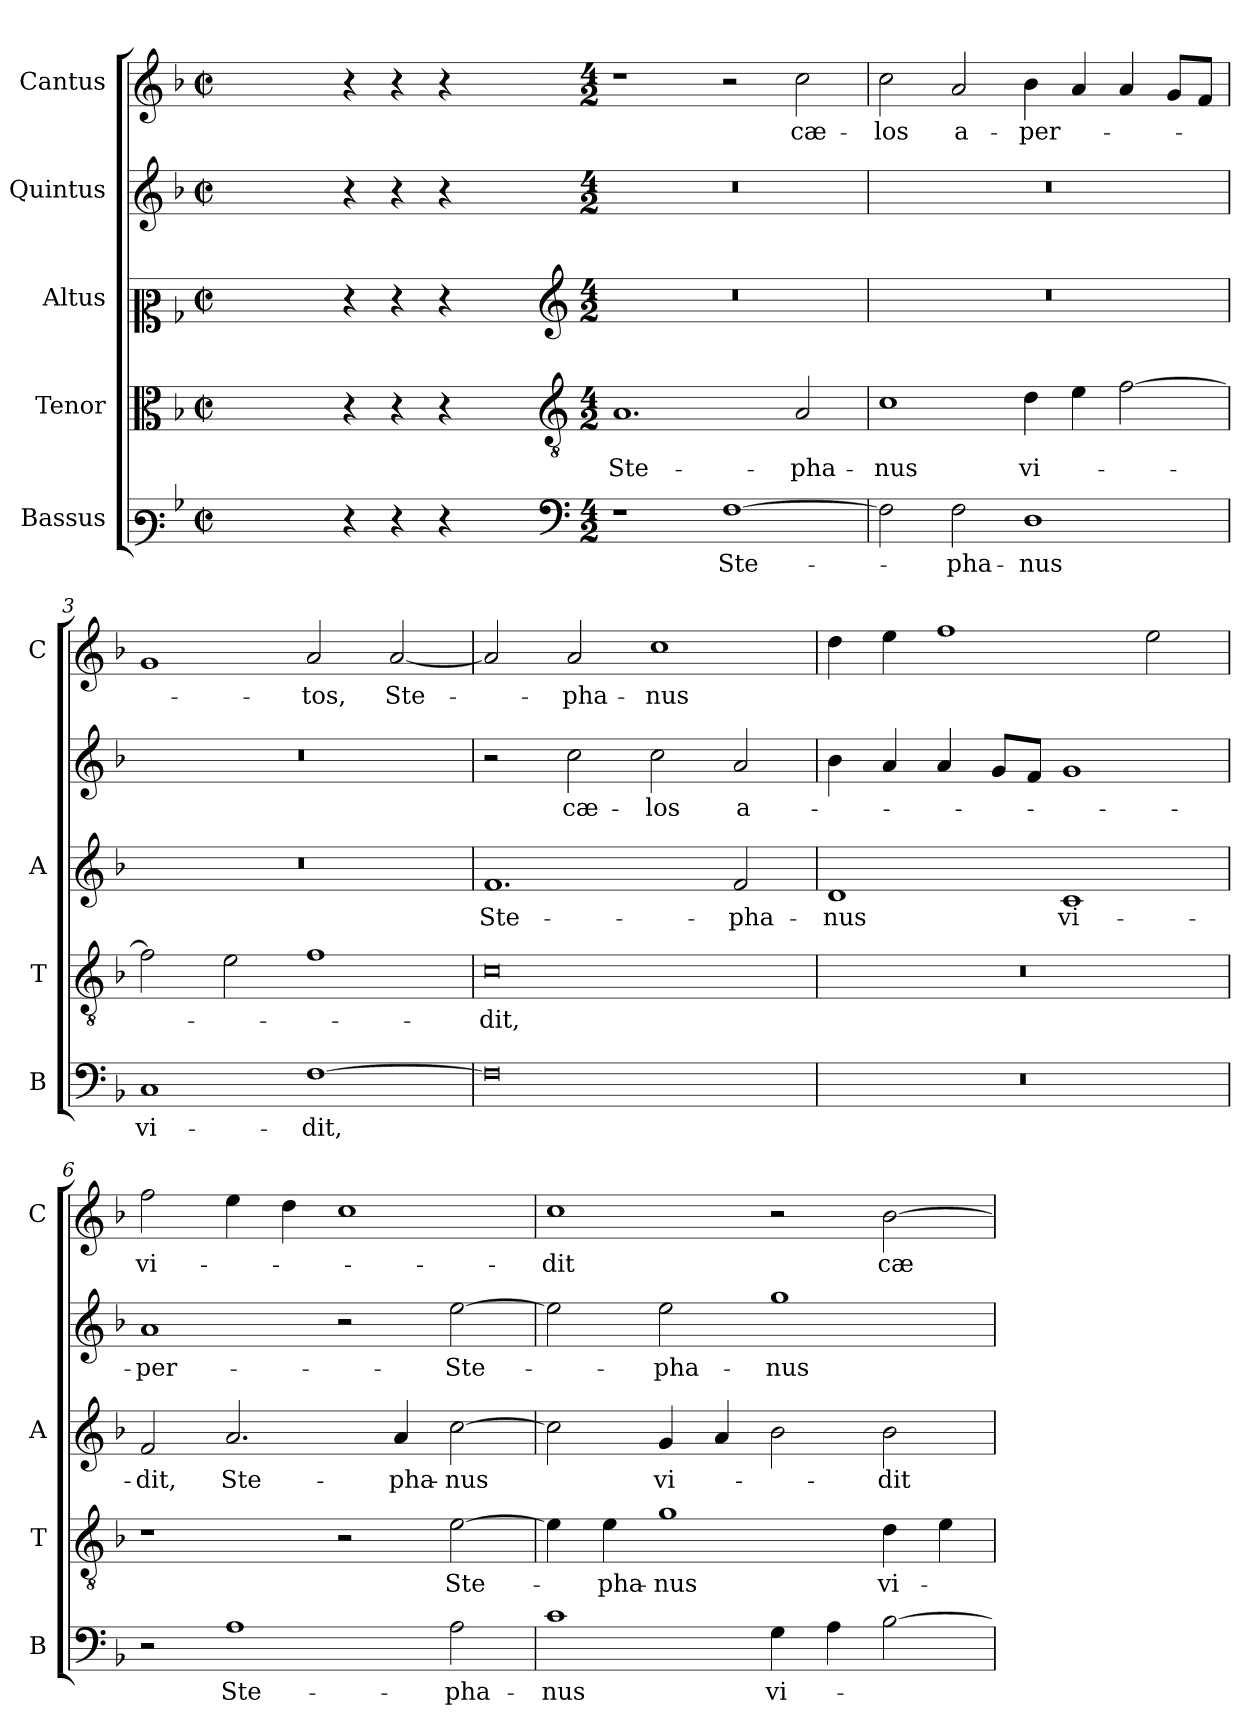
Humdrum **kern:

**kern	**text	**kern	**text	**kern	**text	**kern	**text	**kern	**text
*part5	*part5	*part4	*part4	*part3	*part3	*part2	*part2	*part1	*part1
*staff5	*staff5	*staff4	*staff4	*staff3	*staff3	*staff2	*staff2	*staff1	*staff1
*I"Bassus	*	*I"Tenor	*	*I"Altus	*	*I"Quintus	*	*I"Cantus	*
*I'B	*	*I'T	*	*I'A	*	*	*	*I'C	*
*clefF3	*	*clefC3	*	*clefC2	*	*clefG2	*	*clefG2	*
*k[b-]	*	*k[b-]	*	*k[b-]	*	*k[b-]	*	*k[b-]	*
*F:	*	*F:	*	*F:	*	*F:	*	*F:	*
*M2/2	*	*M2/2	*	*M2/2	*	*M2/2	*	*M2/2	*
*met(c|)	*	*met(c|)	*	*met(c|)	*	*met(c|)	*	*met(c|)	*
=	=	=	=	=	=	=	=	=	=
1ryy	.	1ryy	.	1ryy	.	1ryy	.	1ryy	.
=1X-	=1X-	=1X-	=1X-	=1X-	=1X-	=1X-	=1X-	=1X-	=1X-
4r	.	4r	.	4r	.	4r	.	4r	.
4r	.	4r	.	4r	.	4r	.	4r	.
4r	.	4r	.	4r	.	4r	.	4r	.
4ryy	.	4ryy	.	4ryy	.	4ryy	.	4ryy	.
=1-	=1-	=1-	=1-	=1-	=1-	=1-	=1-	=1-	=1-
*clefF4	*	*clefGv2	*	*clefG2	*	*	*	*	*
*M4/2	*	*M4/2	*	*M4/2	*	*M4/2	*	*M4/2	*
!	!	!	!LO:LY:b	!	!	!	!	!	!
1r	.	1.A	Ste-	0r	.	0r	.	1r	.
!	!LO:LY:b	!	!	!	!	!	!	!	!
[1F	Ste-	.	.	.	.	.	.	2r	.
!	!	!	!LO:LY:b	!	!	!	!	!	!LO:LY:b
.	.	2A/	-pha-	.	.	.	.	2cc\	cæ-
=2	=2	=2	=2	=2	=2	=2	=2	=2	=2
!	!	!	!LO:LY:b	!	!	!	!	!	!LO:LY:b
2F\]	.	1c	-nus	0r	.	0r	.	2cc\	-los
!	!LO:LY:b	!	!	!	!	!	!	!	!LO:LY:b
2F\	-pha-	.	.	.	.	.	.	2a/	a-
!	!LO:LY:b	!	!LO:LY:b	!	!	!	!	!	!LO:LY:b
1D	-nus	4d\	vi-	.	.	.	.	4b-\	-per-
.	.	4e\	.	.	.	.	.	4a/	.
.	.	[2f\	.	.	.	.	.	4a/	.
.	.	.	.	.	.	.	.	8g/L	.
.	.	.	.	.	.	.	.	8f/J	.
=3	=3	=3	=3	=3	=3	=3	=3	=3	=3
!	!LO:LY:b	!	!	!	!	!	!	!	!
1C	vi-	2f\]	.	0r	.	0r	.	1g	.
.	.	2e\	.	.	.	.	.	.	.
!	!LO:LY:b	!	!	!	!	!	!	!	!LO:LY:b
[1F	-dit,	1f	.	.	.	.	.	2a/	-tos,
!	!	!	!	!	!	!	!	!	!LO:LY:b
.	.	.	.	.	.	.	.	[2a/	Ste-
=4	=4	=4	=4	=4	=4	=4	=4	=4	=4
!	!	!	!LO:LY:b	!	!LO:LY:b	!	!	!	!
0F]	.	0c	-dit,	1.f	Ste-	2r	.	2a/]	.
!	!	!	!	!	!	!	!LO:LY:b	!	!LO:LY:b
.	.	.	.	.	.	2cc\	cæ-	2a/	-pha-
!	!	!	!	!	!	!	!LO:LY:b	!	!LO:LY:b
.	.	.	.	.	.	2cc\	-los	1cc	-nus
!	!	!	!	!	!LO:LY:b	!	!LO:LY:b	!	!
.	.	.	.	2f/	-pha-	2a/	a-	.	.
!!LO:LB:g=z
=5	=5	=5	=5	=5	=5	=5	=5	=5	=5
!	!	!	!	!	!LO:LY:b	!	!	!	!
0r	.	0r	.	1d	-nus	4b-\	.	4dd\	.
.	.	.	.	.	.	4a/	.	4ee\	.
.	.	.	.	.	.	4a/	.	1ff	.
.	.	.	.	.	.	8g/L	.	.	.
.	.	.	.	.	.	8f/J	.	.	.
!	!	!	!	!	!LO:LY:b	!	!	!	!
.	.	.	.	1c	vi-	1g	.	.	.
.	.	.	.	.	.	.	.	2ee\	.
=6	=6	=6	=6	=6	=6	=6	=6	=6	=6
!	!	!	!	!	!LO:LY:b	!	!LO:LY:b	!	!LO:LY:b
2r	.	1r	.	2f/	-dit,	1a	-per-	2ff\	vi-
!	!LO:LY:b	!	!	!	!LO:LY:b	!	!	!	!
1A	Ste-	.	.	2.a/	Ste-	.	.	4ee\	.
.	.	.	.	.	.	.	.	4dd\	.
.	.	2r	.	.	.	2r	.	1cc	.
!	!	!	!	!	!LO:LY:b	!	!	!	!
.	.	.	.	4a/	-pha-	.	.	.	.
!	!LO:LY:b	!	!LO:LY:b	!	!LO:LY:b	!	!LO:LY:b	!	!
2A\	-pha-	[2e\	Ste-	[2cc\	-nus	[2ee\	-Ste-	.	.
=7	=7	=7	=7	=7	=7	=7	=7	=7	=7
!	!LO:LY:b	!	!	!	!	!	!	!	!LO:LY:b
1c	-nus	4e\]	.	2cc\]	.	2ee\]	.	1cc	-dit
!	!	!	!LO:LY:b	!	!	!	!	!	!
.	.	4e\	-pha-	.	.	.	.	.	.
!	!	!	!LO:LY:b	!	!LO:LY:b	!	!LO:LY:b	!	!
.	.	1g	-nus	4g/	vi-	2ee\	-pha-	.	.
.	.	.	.	4a/	.	.	.	.	.
!	!LO:LY:b	!	!	!	!	!	!LO:LY:b	!	!
4G\	vi-	.	.	2b-\	.	1gg	-nus	2r	.
4A\	.	.	.	.	.	.	.	.	.
!	!	!	!LO:LY:b	!	!LO:LY:b	!	!	!	!LO:LY:b
[2B-\	.	4d\	vi-	2b-\	-dit	.	.	[2b-\	cæ-
.	.	4e\	.	.	.	.	.	.	.
=	=	=	=	=	=	=	=	=	=
*-	*-	*-	*-	*-	*-	*-	*-	*-	*-
